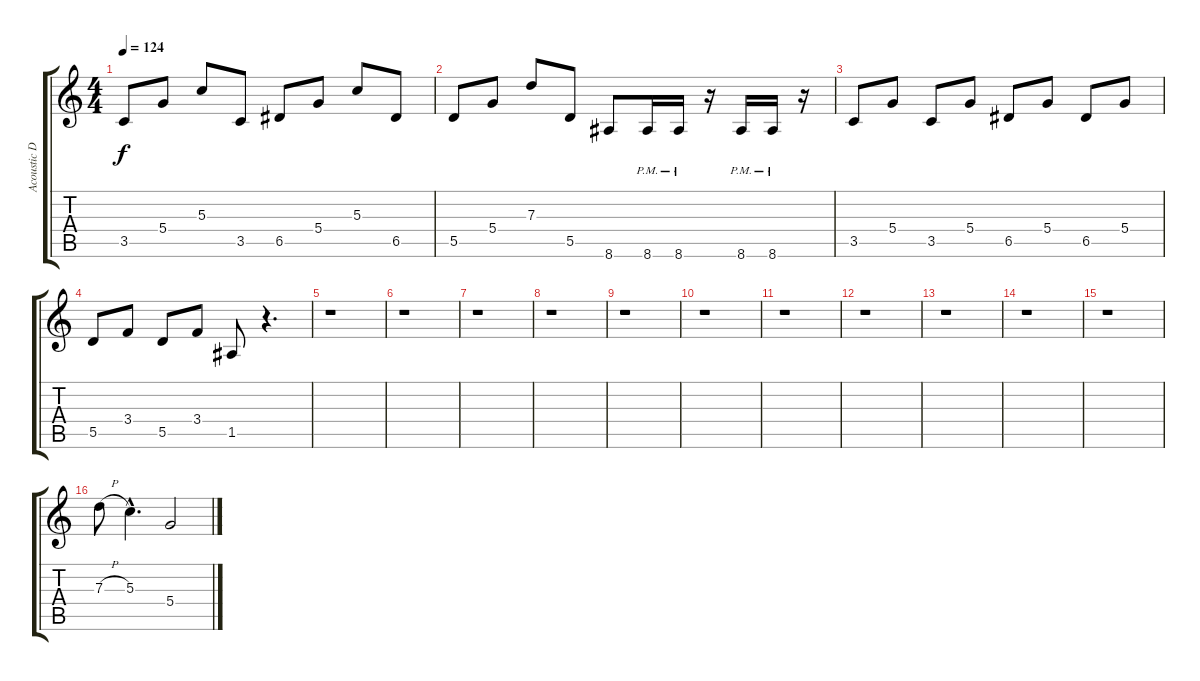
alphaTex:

\track ("Acoustic D" "Acoustic D") {instrument acousticguitarsteel}
\staff {score tabs}
\tuning (E4 B3 G3 D3 A2 D2) {hide}
\ts (4 4)
\tempo 124
\clef g2
\ks c
3.5.8{dy f} 5.4.8 5.3.8 3.5.8 6.5.8 5.4.8 5.3.8 6.5.8 |
5.5.8 5.4.8 7.3.8 5.5.8 8.6.8 8.6{pm}.16 8.6{pm}.16 r.16 8.6{pm}.16 8.6{pm}.16 r.16 |
3.5.8 5.4.8 3.5.8 5.4.8 6.5.8 5.4.8 6.5.8 5.4.8 |
5.5.8 3.4.8 5.5.8 3.4.8 1.5.8 r.4{d} |
r.1 |
r.1 |
r.1 |
r.1 |
r.1 |
r.1 |
r.1 |
r.1 |
r.1 |
r.1 |
r.1 |
7.3{h}.8 5.3{hac}.4{d} 5.4.2
